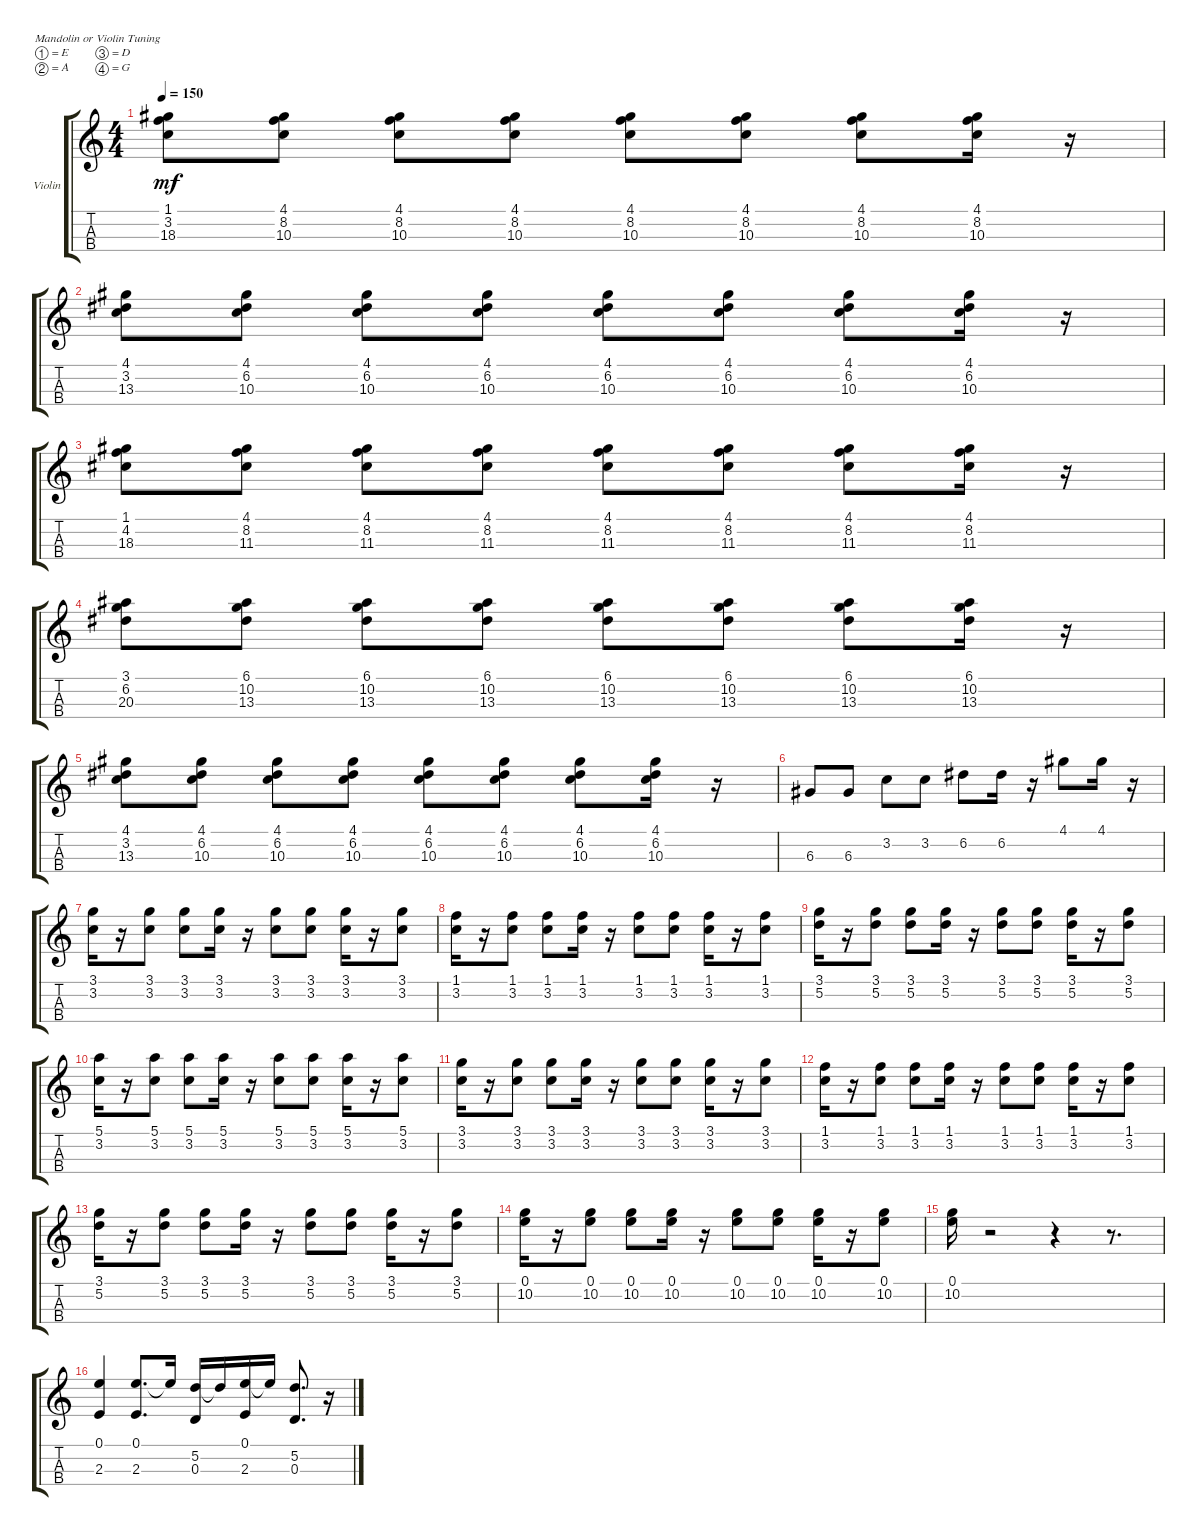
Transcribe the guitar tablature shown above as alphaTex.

\bracketExtendMode groupsimilarinstruments
\firstSystemTrackNameOrientation horizontal
\otherSystemsTrackNameOrientation horizontal
\track ("Pizzicato String Ensemb" "Violin") {instrument violin}
\staff {score tabs}
\tuning (E5 A4 D4 G3)
\ts (4 4)
\tempo 150
\clef g2
\ks c
(1.1 3.2 18.3).8{dy mf} (4.1 8.2 10.3).8 (4.1 8.2 10.3).8 (4.1 8.2 10.3).8 (4.1 8.2 10.3).8 (4.1 8.2 10.3).8 (4.1 8.2 10.3).8 (4.1 8.2 10.3).16 r.16 |
(4.1 3.2 13.3).8 (4.1 6.2 10.3).8 (4.1 6.2 10.3).8 (4.1 6.2 10.3).8 (4.1 6.2 10.3).8 (4.1 6.2 10.3).8 (4.1 6.2 10.3).8 (4.1 6.2 10.3).16 r.16 |
(1.1 4.2 18.3).8 (4.1 8.2 11.3).8 (4.1 8.2 11.3).8 (4.1 8.2 11.3).8 (4.1 8.2 11.3).8 (4.1 8.2 11.3).8 (4.1 8.2 11.3).8 (4.1 8.2 11.3).16 r.16 |
(3.1 6.2 20.3).8 (6.1 10.2 13.3).8 (6.1 10.2 13.3).8 (6.1 10.2 13.3).8 (6.1 10.2 13.3).8 (6.1 10.2 13.3).8 (6.1 10.2 13.3).8 (6.1 10.2 13.3).16 r.16 |
(4.1 3.2 13.3).8 (4.1 6.2 10.3).8 (4.1 6.2 10.3).8 (4.1 6.2 10.3).8 (4.1 6.2 10.3).8 (4.1 6.2 10.3).8 (4.1 6.2 10.3).8 (4.1 6.2 10.3).16 r.16 |
6.3.8 6.3.8 3.2.8 3.2.8 6.2.8 6.2.16 r.16 4.1.8 4.1.16 r.16 |
(3.1 3.2).16 r.16 (3.1 3.2).8 (3.1 3.2).8 (3.1 3.2).16 r.16 (3.1 3.2).8 (3.1 3.2).8 (3.1 3.2).16 r.16 (3.1 3.2).8 |
(1.1 3.2).16 r.16 (1.1 3.2).8 (1.1 3.2).8 (1.1 3.2).16 r.16 (1.1 3.2).8 (1.1 3.2).8 (1.1 3.2).16 r.16 (1.1 3.2).8 |
(3.1 5.2).16 r.16 (3.1 5.2).8 (3.1 5.2).8 (3.1 5.2).16 r.16 (3.1 5.2).8 (3.1 5.2).8 (3.1 5.2).16 r.16 (3.1 5.2).8 |
(5.1 3.2).16 r.16 (5.1 3.2).8 (5.1 3.2).8 (5.1 3.2).16 r.16 (5.1 3.2).8 (5.1 3.2).8 (5.1 3.2).16 r.16 (5.1 3.2).8 |
(3.1 3.2).16 r.16 (3.1 3.2).8 (3.1 3.2).8 (3.1 3.2).16 r.16 (3.1 3.2).8 (3.1 3.2).8 (3.1 3.2).16 r.16 (3.1 3.2).8 |
(1.1 3.2).16 r.16 (1.1 3.2).8 (1.1 3.2).8 (1.1 3.2).16 r.16 (1.1 3.2).8 (1.1 3.2).8 (1.1 3.2).16 r.16 (1.1 3.2).8 |
(3.1 5.2).16 r.16 (3.1 5.2).8 (3.1 5.2).8 (3.1 5.2).16 r.16 (3.1 5.2).8 (3.1 5.2).8 (3.1 5.2).16 r.16 (3.1 5.2).8 |
(0.1 10.2).16 r.16 (0.1 10.2).8 (0.1 10.2).8 (0.1 10.2).16 r.16 (0.1 10.2).8 (0.1 10.2).8 (0.1 10.2).16 r.16 (0.1 10.2).8 |
(0.1 10.2).16 r.2 r.4 r.8{d} |
(0.1 2.3).4 (0.1 2.3).8{d} 0.1{t}.16 (5.2 0.3).16 5.2{t}.16 (0.1 2.3).16 0.1{t}.16 (5.2 0.3).8{d} r.16
